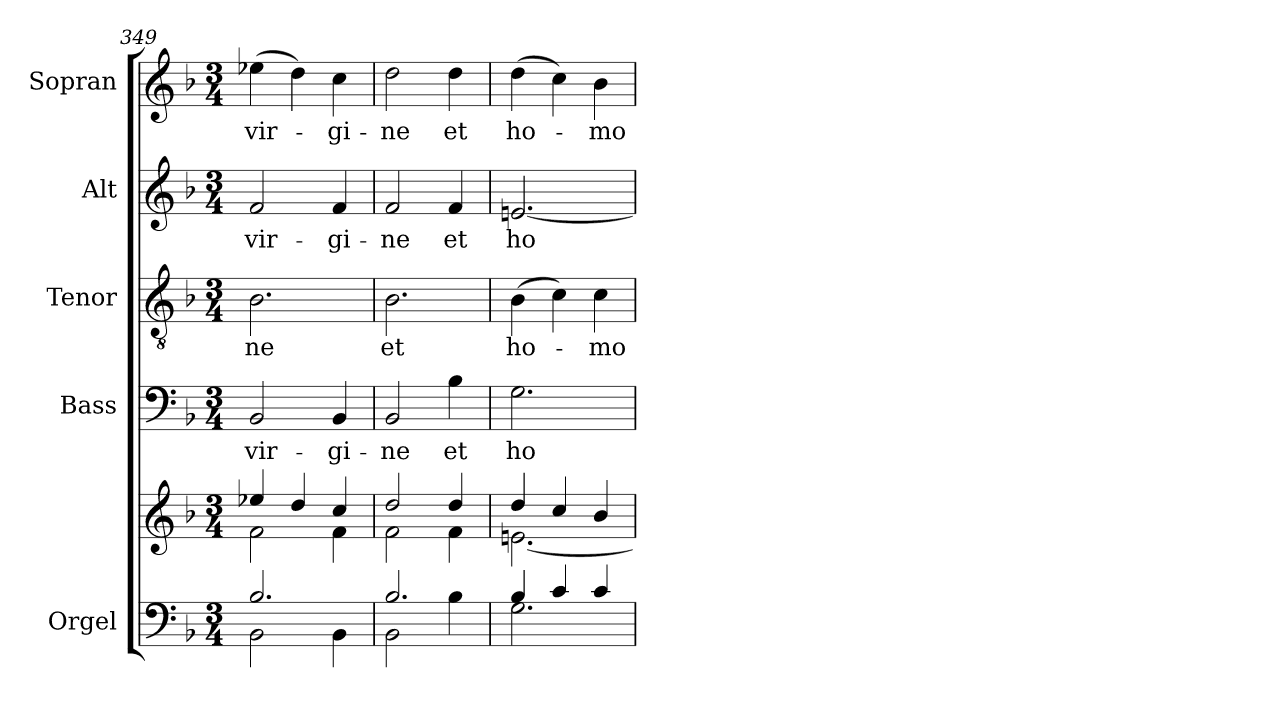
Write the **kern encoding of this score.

**kern	**kern	**kern	**text	**kern	**text	**kern	**text	**kern	**text
*part5	*part5	*part4	*part4	*part3	*part3	*part2	*part2	*part1	*part1
*staff6	*staff5	*staff4	*staff4	*staff3	*staff3	*staff2	*staff2	*staff1	*staff1
*I"Orgel	*	*I"Bass	*	*I"Tenor	*	*I"Alt	*	*I"Sopran	*
*I'Org.	*	*I'B	*	*I'T	*	*I'A	*	*I'S	*
*clefF4	*clefG2	*clefF4	*	*clefGv2	*	*clefG2	*	*clefG2	*
*k[b-]	*k[b-]	*k[b-]	*	*k[b-]	*	*k[b-]	*	*k[b-]	*
*F:	*F:	*F:	*	*F:	*	*F:	*	*F:	*
*M3/4	*M3/4	*M3/4	*	*M3/4	*	*M3/4	*	*M3/4	*
=349	=349	=349	=349	=349	=349	=349	=349	=349	=349
*^	*^	*	*	*	*	*	*	*	*
!	!	!	!	!	!LO:LY:b	!	!LO:LY:b	!	!LO:LY:b	!	!LO:LY:b
2.B-!/	2BB-!\	4ee-X!/	2f!\	2BB-/	vir-	2.B-\	-ne	2f/	vir-	(>4ee-X\	vir-
.	.	4dd!/	.	.	.	.	.	.	.	4dd\)	.
!	!	!	!	!	!LO:LY:b	!	!	!	!LO:LY:b	!	!LO:LY:b
.	4BB-!\	4cc!/	4f!\	4BB-/	-gi-	.	.	4f/	-gi-	4cc\	-gi-
=350	=350	=350	=350	=350	=350	=350	=350	=350	=350	=350	=350
!	!	!	!	!	!LO:LY:b	!	!LO:LY:b	!	!LO:LY:b	!	!LO:LY:b
2.B-!/	2BB-!\	2dd!/	2f!\	2BB-/	-ne	2.B-\	et	2f/	-ne	2dd\	-ne
!	!	!	!	!	!LO:LY:b	!	!	!	!LO:LY:b	!	!LO:LY:b
.	4B-!\	4dd!/	4f!\	4B-\	et	.	.	4f/	et	4dd\	et
=351	=351	=351	=351	=351	=351	=351	=351	=351	=351	=351	=351
!	!	!	!	!	!LO:LY:b	!	!LO:LY:b	!	!LO:LY:b	!	!LO:LY:b
4B-!/	2.G!\	4dd!/	[<2.en!\	2.G\	ho-	(>4B-\	ho-	[2.en/	ho-	(>4dd\	ho-
4c!/	.	4cc!/	.	.	.	4c\)	.	.	.	4cc\)	.
!	!	!	!	!	!	!	!LO:LY:b	!	!	!	!LO:LY:b
4c!/	.	4b-!/	.	.	.	4c\	-mo	.	.	4b-\	-mo
*v	*v	*	*	*	*	*	*	*	*	*	*
*	*v	*v	*	*	*	*	*	*	*	*
=	=	=	=	=	=	=	=	=	=
*-	*-	*-	*-	*-	*-	*-	*-	*-	*-
